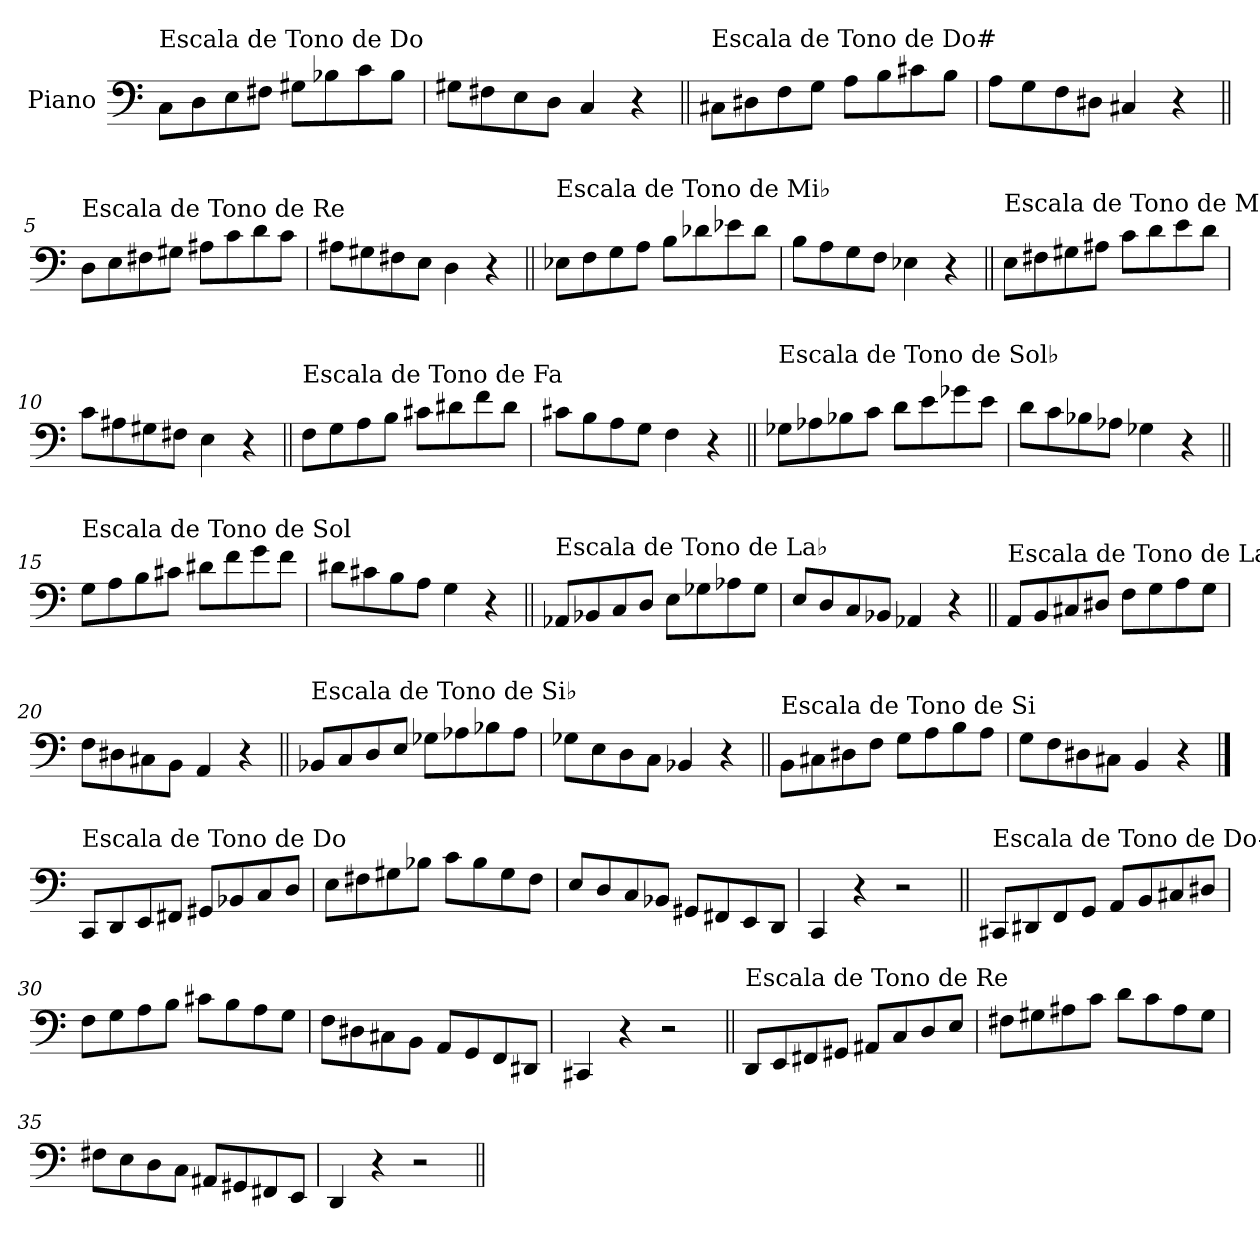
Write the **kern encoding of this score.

**kern
*part1
*staff1
*I"Piano
*I'Pno.
*clefF4
*k[]
=1
!LO:TX:a:t=Escala de Tono de Do
8C\L
8D\
8E\
8F#X\J
8G#X\L
8B-X\
8c\
8B-\J
=2
8G#X\L
8F#X\
8E\
8D\J
4C/
4r
=3||
!LO:TX:a:t=Escala de Tono de Do#
8C#X\L
8D#X\
8F\
8G\J
8A\L
8B\
8c#X\
8B\J
=4
8A\L
8G\
8F\
8D#X\J
4C#X/
4r
!!LO:LB:g=z
=5||
!LO:TX:a:t=Escala de Tono de Re
8D\L
8E\
8F#X\
8G#X\J
8A#X\L
8c\
8d\
8c\J
=6
8A#X\L
8G#X\
8F#X\
8E\J
4D\
4r
=7||
!LO:TX:a:t=Escala de Tono de Mi♭
8E-X\L
8F\
8G\
8A\J
8B\L
8d-X\
8e-X\
8d-\J
=8
8B\L
8A\
8G\
8F\J
4E-X\
4r
!!LO:LB:g=z
=9||
!LO:TX:a:t=Escala de Tono de Mi
8E\L
8F#X\
8G#X\
8A#X\J
8c\L
8d\
8e\
8d\J
=10
8c\L
8A#X\
8G#X\
8F#X\J
4E\
4r
=11||
!LO:TX:a:t=Escala de Tono de Fa
8F\L
8G\
8A\
8B\J
8c#X\L
8d#X\
8f\
8d#\J
=12
8c#X\L
8B\
8A\
8G\J
4F\
4r
!!LO:LB:g=z
=13||
!LO:TX:a:t=Escala de Tono de Sol♭
8G-X\L
8A-X\
8B-X\
8c\J
8d\L
8e\
8g-X\
8e\J
=14
8d\L
8c\
8B-X\
8A-X\J
4G-X\
4r
=15||
!LO:TX:a:t=Escala de Tono de Sol
8G\L
8A\
8B\
8c#X\J
8d#X\L
8f\
8g\
8f\J
=16
8d#X\L
8c#X\
8B\
8A\J
4G\
4r
!!LO:LB:g=z
=17||
!LO:TX:a:t=Escala de Tono de La♭
8AA-X/L
8BB-X/
8C/
8D/J
8E\L
8G-X\
8A-X\
8G-\J
=18
8E/L
8D/
8C/
8BB-X/J
4AA-X/
4r
=19||
!LO:TX:a:t=Escala de Tono de La
8AA/L
8BB/
8C#X/
8D#X/J
8F\L
8G\
8A\
8G\J
=20
8F\L
8D#X\
8C#X\
8BB\J
4AA/
4r
!!LO:LB:g=z
=21||
!LO:TX:a:t=Escala de Tono de Si♭
8BB-X/L
8C/
8D/
8E/J
8G-X\L
8A-X\
8B-X\
8A-\J
=22
8G-X\L
8E\
8D\
8C\J
4BB-X/
4r
=23||
!LO:TX:a:t=Escala de Tono de Si
8BB\L
8C#X\
8D#X\
8F\J
8G\L
8A\
8B\
8A\J
=24
8G\L
8F\
8D#X\
8C#X\J
4BB/
4r
!!LO:PB:g=z
==25
!LO:TX:a:t=Escala de Tono de Do
8CC/L
8DD/
8EE/
8FF#X/J
8GG#X/L
8BB-X/
8C/
8D/J
=26
8E\L
8F#X\
8G#X\
8B-X\J
8c\L
8B-\
8G#\
8F#\J
=27
8E/L
8D/
8C/
8BB-X/J
8GG#X/L
8FF#X/
8EE/
8DD/J
=28
4CC/
4r
2r
!!LO:LB:g=z
=29||
!LO:TX:a:t=Escala de Tono de Do#
8CC#X/L
8DD#X/
8FF/
8GG/J
8AA/L
8BB/
8C#X/
8D#X/J
=30
8F\L
8G\
8A\
8B\J
8c#X\L
8B\
8A\
8G\J
=31
8F\L
8D#X\
8C#X\
8BB\J
8AA/L
8GG/
8FF/
8DD#X/J
=32
4CC#X/
4r
2r
!!LO:LB:g=z
=33||
!LO:TX:a:t=Escala de Tono de Re
8DD/L
8EE/
8FF#X/
8GG#X/J
8AA#X/L
8C/
8D/
8E/J
=34
8F#X\L
8G#X\
8A#X\
8c\J
8d\L
8c\
8A#\
8G#\J
=35
8F#X\L
8E\
8D\
8C\J
8AA#X/L
8GG#X/
8FF#X/
8EE/J
=36
4DD/
4r
2r
=||
*-
